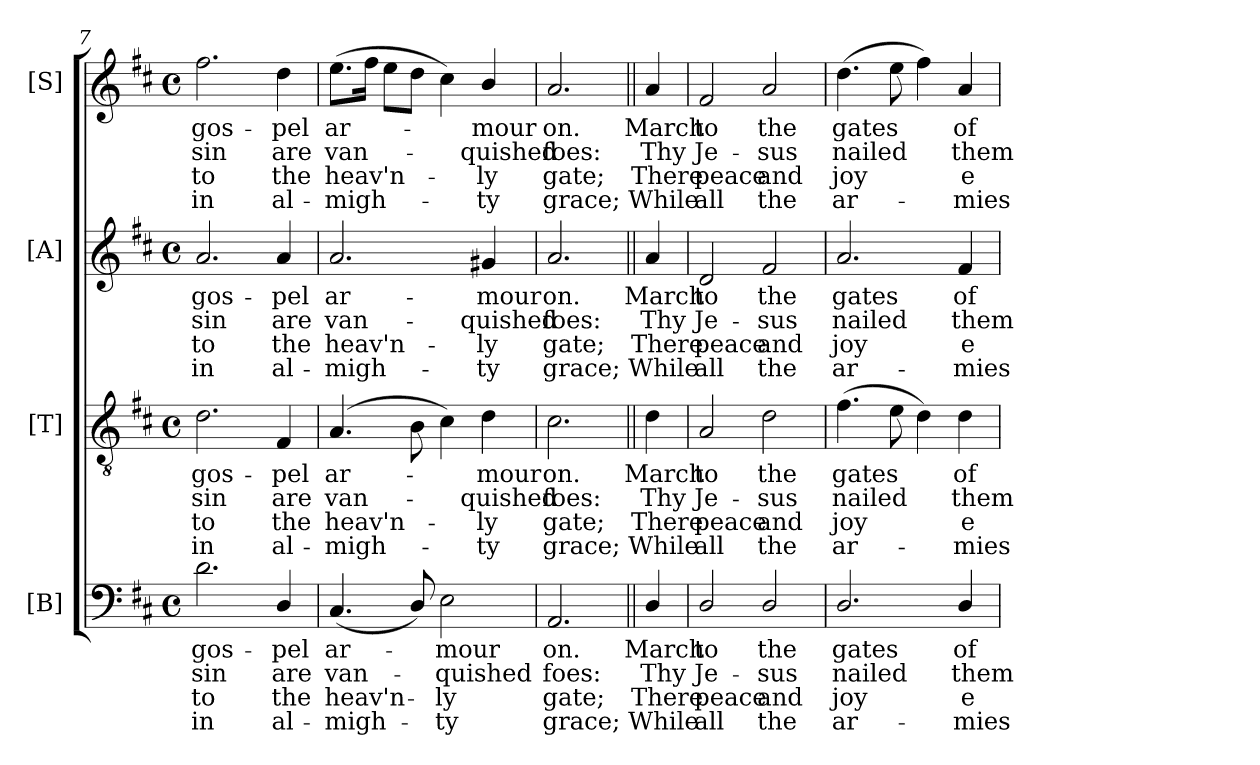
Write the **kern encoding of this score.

**kern	**text	**text	**text	**text	**kern	**text	**text	**text	**text	**kern	**text	**text	**text	**text	**kern	**text	**text	**text	**text
*part4	*part4	*part4	*part4	*part4	*part3	*part3	*part3	*part3	*part3	*part2	*part2	*part2	*part2	*part2	*part1	*part1	*part1	*part1	*part1
*staff4	*staff4	*staff4	*staff4	*staff4	*staff3	*staff3	*staff3	*staff3	*staff3	*staff2	*staff2	*staff2	*staff2	*staff2	*staff1	*staff1	*staff1	*staff1	*staff1
*I"[B]	*	*	*	*	*I"[T]	*	*	*	*	*I"[A]	*	*	*	*	*I"[S]	*	*	*	*
*clefF4	*	*	*	*	*clefGv2	*	*	*	*	*clefG2	*	*	*	*	*clefG2	*	*	*	*
*	*	*	*	*	*ITrd7c12	*	*	*	*	*	*	*	*	*	*	*	*	*	*
*k[f#c#]	*	*	*	*	*k[f#c#]	*	*	*	*	*k[f#c#]	*	*	*	*	*k[f#c#]	*	*	*	*
*D:	*	*	*	*	*D:	*	*	*	*	*D:	*	*	*	*	*D:	*	*	*	*
*M4/4	*	*	*	*	*M4/4	*	*	*	*	*M4/4	*	*	*	*	*M4/4	*	*	*	*
*met(c)	*	*	*	*	*met(c)	*	*	*	*	*met(c)	*	*	*	*	*met(c)	*	*	*	*
=7	=7	=7	=7	=7	=7	=7	=7	=7	=7	=7	=7	=7	=7	=7	=7	=7	=7	=7	=7
!	!LO:LY:b:color=#000000	!LO:LY:b:color=#000000	!LO:LY:b:color=#000000	!LO:LY:b:color=#000000	!	!	!	!	!	!	!	!	!	!	!	!	!	!	!
!	!	!	!	!	!	!LO:LY:b:color=#000000	!LO:LY:b:color=#000000	!LO:LY:b:color=#000000	!LO:LY:b:color=#000000	!	!	!	!	!	!	!	!	!	!
!	!	!	!	!	!	!	!	!	!	!	!LO:LY:b:color=#000000	!LO:LY:b:color=#000000	!LO:LY:b:color=#000000	!LO:LY:b:color=#000000	!	!	!	!	!
!	!	!	!	!	!	!	!	!	!	!	!	!	!	!	!	!LO:LY:b:color=#000000	!LO:LY:b:color=#000000	!LO:LY:b:color=#000000	!LO:LY:b:color=#000000
2.di\	gos-	sin	to	in	2.Di\	gos-	sin	to	in	2.ai/	gos-	sin	to	in	2.ff#i\	gos-	sin	to	in
!	!LO:LY:b:color=#000000	!LO:LY:b:color=#000000	!LO:LY:b:color=#000000	!LO:LY:b:color=#000000	!	!	!	!	!	!	!	!	!	!	!	!	!	!	!
!	!	!	!	!	!	!LO:LY:b:color=#000000	!LO:LY:b:color=#000000	!LO:LY:b:color=#000000	!LO:LY:b:color=#000000	!	!	!	!	!	!	!	!	!	!
!	!	!	!	!	!	!	!	!	!	!	!LO:LY:b:color=#000000	!LO:LY:b:color=#000000	!LO:LY:b:color=#000000	!LO:LY:b:color=#000000	!	!	!	!	!
!	!	!	!	!	!	!	!	!	!	!	!	!	!	!	!	!LO:LY:b:color=#000000	!LO:LY:b:color=#000000	!LO:LY:b:color=#000000	!LO:LY:b:color=#000000
4Di/	-pel	are	the	al-	4FF#i/	-pel	are	the	al-	4ai/	-pel	are	the	al-	4ddi\	-pel	are	the	al-
!!LO:LB:g=z
=8	=8	=8	=8	=8	=8	=8	=8	=8	=8	=8	=8	=8	=8	=8	=8	=8	=8	=8	=8
!	!LO:LY:b:color=#000000	!LO:LY:b:color=#000000	!LO:LY:b:color=#000000	!LO:LY:b:color=#000000	!	!	!	!	!	!	!	!	!	!	!	!	!	!	!
!	!	!	!	!	!	!LO:LY:b:color=#000000	!LO:LY:b:color=#000000	!LO:LY:b:color=#000000	!LO:LY:b:color=#000000	!	!	!	!	!	!	!	!	!	!
!	!	!	!	!	!	!	!	!	!	!	!LO:LY:b:color=#000000	!LO:LY:b:color=#000000	!LO:LY:b:color=#000000	!LO:LY:b:color=#000000	!	!	!	!	!
!	!	!	!	!	!	!	!	!	!	!	!	!	!	!	!	!LO:LY:b:color=#000000	!LO:LY:b:color=#000000	!LO:LY:b:color=#000000	!LO:LY:b:color=#000000
(4.C#i/	ar-	van-	-heav'n-	-migh-	(4.AAi/	ar-	van-	-heav'n-	-migh-	2.ai/	ar-	van-	-heav'n-	-migh-	(8.eei\L	ar-	van-	-heav'n-	-migh-
.	.	.	.	.	.	.	.	.	.	.	.	.	.	.	16ff#i\Jk	.	.	.	.
.	.	.	.	.	.	.	.	.	.	.	.	.	.	.	8eei\L	.	.	.	.
8Di/)	.	.	.	.	8BBi\	.	.	.	.	.	.	.	.	.	8ddi\J	.	.	.	.
!	!LO:LY:b:color=#000000	!LO:LY:b:color=#000000	!LO:LY:b:color=#000000	!LO:LY:b:color=#000000	!	!	!	!	!	!	!	!	!	!	!	!	!	!	!
2Ei\	-mour	-quished	-ly	ty	4C#i\)	.	.	.	.	.	.	.	.	.	4cc#i\)	.	.	.	.
!	!	!	!	!	!	!LO:LY:b:color=#000000	!LO:LY:b:color=#000000	!LO:LY:b:color=#000000	!LO:LY:b:color=#000000	!	!	!	!	!	!	!	!	!	!
!	!	!	!	!	!	!	!	!	!	!	!LO:LY:b:color=#000000	!LO:LY:b:color=#000000	!LO:LY:b:color=#000000	!LO:LY:b:color=#000000	!	!	!	!	!
!	!	!	!	!	!	!	!	!	!	!	!	!	!	!	!	!LO:LY:b:color=#000000	!LO:LY:b:color=#000000	!LO:LY:b:color=#000000	!LO:LY:b:color=#000000
.	.	.	.	.	4Di\	-mour	-quished	-ly	ty	4g#Xi/	-mour	-quished	-ly	ty	4bi/	-mour	-quished	-ly	ty
=9	=9	=9	=9	=9	=9	=9	=9	=9	=9	=9	=9	=9	=9	=9	=9	=9	=9	=9	=9
!	!LO:LY:b:color=#000000	!LO:LY:b:color=#000000	!LO:LY:b:color=#000000	!LO:LY:b:color=#000000	!	!	!	!	!	!	!	!	!	!	!	!	!	!	!
!	!	!	!	!	!	!LO:LY:b:color=#000000	!LO:LY:b:color=#000000	!LO:LY:b:color=#000000	!LO:LY:b:color=#000000	!	!	!	!	!	!	!	!	!	!
!	!	!	!	!	!	!	!	!	!	!	!LO:LY:b:color=#000000	!LO:LY:b:color=#000000	!LO:LY:b:color=#000000	!LO:LY:b:color=#000000	!	!	!	!	!
!	!	!	!	!	!	!	!	!	!	!	!	!	!	!	!	!LO:LY:b:color=#000000	!LO:LY:b:color=#000000	!LO:LY:b:color=#000000	!LO:LY:b:color=#000000
2.AAi/	on.	foes:	gate;	grace;	2.C#i\	on.	foes:	gate;	grace;	2.ai/	on.	foes:	gate;	grace;	2.ai/	on.	foes:	gate;	grace;
=10||	=10||	=10||	=10||	=10||	=10||	=10||	=10||	=10||	=10||	=10||	=10||	=10||	=10||	=10||	=10||	=10||	=10||	=10||	=10||
!	!LO:LY:b:color=#000000	!LO:LY:b:color=#000000	!LO:LY:b:color=#000000	!LO:LY:b:color=#000000	!	!	!	!	!	!	!	!	!	!	!	!	!	!	!
!	!	!	!	!	!	!LO:LY:b:color=#000000	!LO:LY:b:color=#000000	!LO:LY:b:color=#000000	!LO:LY:b:color=#000000	!	!	!	!	!	!	!	!	!	!
!	!	!	!	!	!	!	!	!	!	!	!LO:LY:b:color=#000000	!LO:LY:b:color=#000000	!LO:LY:b:color=#000000	!LO:LY:b:color=#000000	!	!	!	!	!
!	!	!	!	!	!	!	!	!	!	!	!	!	!	!	!	!LO:LY:b:color=#000000	!LO:LY:b:color=#000000	!LO:LY:b:color=#000000	!LO:LY:b:color=#000000
4Di/	March	Thy	There	While	4Di\	March	Thy	There	While	4ai/	March	Thy	There	While	4ai/	March	Thy	There	While
=11	=11	=11	=11	=11	=11	=11	=11	=11	=11	=11	=11	=11	=11	=11	=11	=11	=11	=11	=11
!	!LO:LY:b:color=#000000	!LO:LY:b:color=#000000	!LO:LY:b:color=#000000	!LO:LY:b:color=#000000	!	!	!	!	!	!	!	!	!	!	!	!	!	!	!
!	!	!	!	!	!	!LO:LY:b:color=#000000	!LO:LY:b:color=#000000	!LO:LY:b:color=#000000	!LO:LY:b:color=#000000	!	!	!	!	!	!	!	!	!	!
!	!	!	!	!	!	!	!	!	!	!	!LO:LY:b:color=#000000	!LO:LY:b:color=#000000	!LO:LY:b:color=#000000	!LO:LY:b:color=#000000	!	!	!	!	!
!	!	!	!	!	!	!	!	!	!	!	!	!	!	!	!	!LO:LY:b:color=#000000	!LO:LY:b:color=#000000	!LO:LY:b:color=#000000	!LO:LY:b:color=#000000
2Di/	to	Je-	peace	all	2AAi/	to	Je-	peace	all	2di/	to	Je-	peace	all	2f#i/	to	Je-	peace	all
!	!LO:LY:b:color=#000000	!LO:LY:b:color=#000000	!LO:LY:b:color=#000000	!LO:LY:b:color=#000000	!	!	!	!	!	!	!	!	!	!	!	!	!	!	!
!	!	!	!	!	!	!LO:LY:b:color=#000000	!LO:LY:b:color=#000000	!LO:LY:b:color=#000000	!LO:LY:b:color=#000000	!	!	!	!	!	!	!	!	!	!
!	!	!	!	!	!	!	!	!	!	!	!LO:LY:b:color=#000000	!LO:LY:b:color=#000000	!LO:LY:b:color=#000000	!LO:LY:b:color=#000000	!	!	!	!	!
!	!	!	!	!	!	!	!	!	!	!	!	!	!	!	!	!LO:LY:b:color=#000000	!LO:LY:b:color=#000000	!LO:LY:b:color=#000000	!LO:LY:b:color=#000000
2Di/	the	-sus	and	the	2Di\	the	-sus	and	the	2f#i/	the	-sus	and	the	2ai/	the	-sus	and	the
=12	=12	=12	=12	=12	=12	=12	=12	=12	=12	=12	=12	=12	=12	=12	=12	=12	=12	=12	=12
!	!LO:LY:b:color=#000000	!LO:LY:b:color=#000000	!LO:LY:b:color=#000000	!LO:LY:b:color=#000000	!	!	!	!	!	!	!	!	!	!	!	!	!	!	!
!	!	!	!	!	!	!LO:LY:b:color=#000000	!LO:LY:b:color=#000000	!LO:LY:b:color=#000000	!LO:LY:b:color=#000000	!	!	!	!	!	!	!	!	!	!
!	!	!	!	!	!	!	!	!	!	!	!LO:LY:b:color=#000000	!LO:LY:b:color=#000000	!LO:LY:b:color=#000000	!LO:LY:b:color=#000000	!	!	!	!	!
!	!	!	!	!	!	!	!	!	!	!	!	!	!	!	!	!LO:LY:b:color=#000000	!LO:LY:b:color=#000000	!LO:LY:b:color=#000000	!LO:LY:b:color=#000000
2.Di/	gates	nailed	joy	ar-	(4.F#i\	gates	nailed	joy	ar-	2.ai/	gates	nailed	joy	ar-	(4.ddi\	gates	nailed	joy	ar-
.	.	.	.	.	8Ei\	.	.	.	.	.	.	.	.	.	8eei\	.	.	.	.
.	.	.	.	.	4Di\)	.	.	.	.	.	.	.	.	.	4ff#i\)	.	.	.	.
!	!LO:LY:b:color=#000000	!LO:LY:b:color=#000000	!LO:LY:b:color=#000000	!LO:LY:b:color=#000000	!	!	!	!	!	!	!	!	!	!	!	!	!	!	!
!	!	!	!	!	!	!LO:LY:b:color=#000000	!LO:LY:b:color=#000000	!LO:LY:b:color=#000000	!LO:LY:b:color=#000000	!	!	!	!	!	!	!	!	!	!
!	!	!	!	!	!	!	!	!	!	!	!LO:LY:b:color=#000000	!LO:LY:b:color=#000000	!LO:LY:b:color=#000000	!LO:LY:b:color=#000000	!	!	!	!	!
!	!	!	!	!	!	!	!	!	!	!	!	!	!	!	!	!LO:LY:b:color=#000000	!LO:LY:b:color=#000000	!LO:LY:b:color=#000000	!LO:LY:b:color=#000000
4Di/	of	them	-e-	-mies	4Di\	of	them	-e-	-mies	4f#i/	of	them	-e-	-mies	4ai/	of	them	-e-	-mies
=	=	=	=	=	=	=	=	=	=	=	=	=	=	=	=	=	=	=	=
*-	*-	*-	*-	*-	*-	*-	*-	*-	*-	*-	*-	*-	*-	*-	*-	*-	*-	*-	*-
